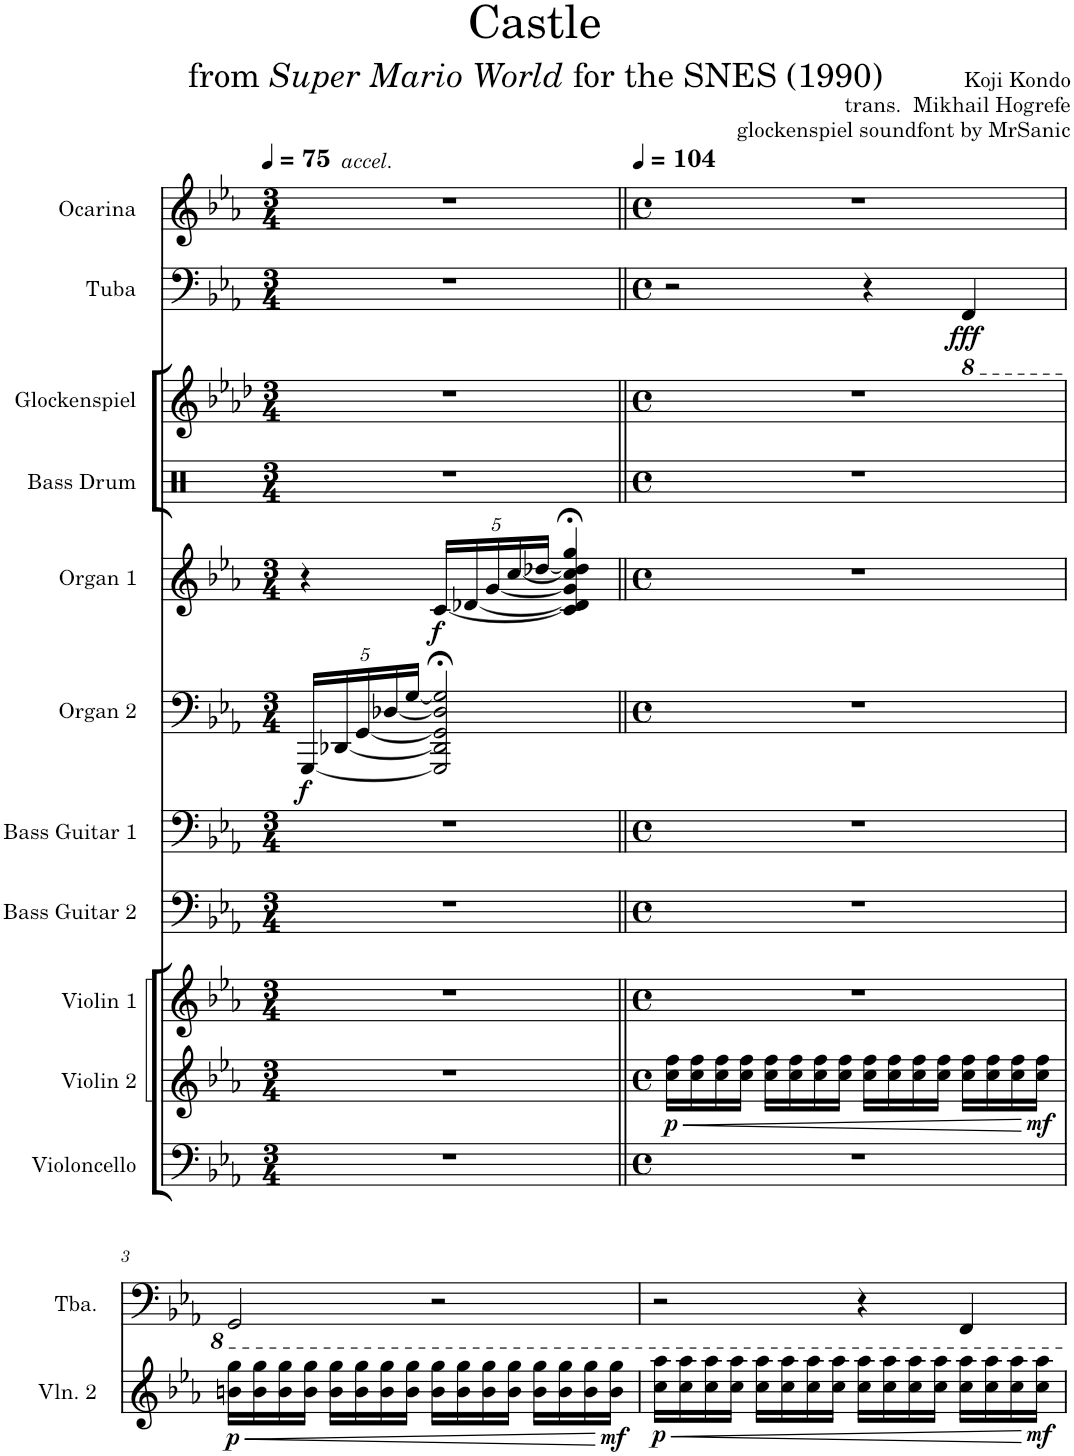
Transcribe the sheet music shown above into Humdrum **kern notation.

**kern	**kern	**dynam	**kern	**dynam	**kern	**kern	**kern	**kern	**dynam	**kern	**dynam	**kern	**kern	**kern	**dynam	**kern
*part12	*part11	*part11	*part10	*part10	*part9	*part8	*part7	*part6	*part6	*part5	*part5	*part4	*part3	*part2	*part2	*part1
*staff12	*staff11	*staff11	*staff10	*staff10	*staff9	*staff8	*staff7	*staff6	*staff6	*staff5	*staff5	*staff4	*staff3	*staff2	*staff2	*staff1
*I"Violoncello	*I"Violin	*	*I"Violin 2	*	*I"Violin 1	*I"Bass Guitar 2	*I"Bass Guitar 1	*I"Organ 2	*	*I"Organ 1	*	*I"Bass Drum	*I"Glockenspiel	*I"Tuba	*	*I"Ocarina
*I'Vc.	*I'Vln	*	*I'Vln. 2	*	*I'Vln. 1	*I'B. Guit. 2	*I'B. Guit. 1	*I'Org. 2	*	*I'Org. 1	*	*I'BD	*I'Glock.	*I'Tba.	*	*I'Oc.
*	*stria5	*	*	*	*	*	*	*	*	*	*	*	*	*	*	*
*clefF4	*clefG2	*	*clefG2	*	*clefG2	*clefF4	*clefF4	*clefF4	*	*clefG2	*	*clefX	*clefG2	*clefF4	*	*clefG2
*	*	*	*	*	*	*	*Trd7c12	*	*	*	*	*	*	*	*	*
*k[b-e-a-]	*k[b-e-a-]	*	*k[b-e-a-]	*	*k[b-e-a-]	*k[b-e-a-]	*k[b-e-a-]	*k[b-e-a-]	*	*k[b-e-a-]	*	*k[]	*k[b-e-a-d-]	*k[b-e-a-]	*	*k[b-e-a-]
*M3/4	*M3/4	*	*M3/4	*	*M3/4	*M3/4	*M3/4	*M3/4	*	*M3/4	*	*M3/4	*M3/4	*M3/4	*	*M3/4
*MM75	*MM75	*	*MM75	*	*MM75	*MM75	*MM75	*MM75	*	*MM75	*	*MM75	*MM75	*MM75	*	*MM75
*	*	*	*	*	*	*	*	*Xbrackettup	*	*	*	*	*	*	*	*
=1	=1	=1	=1	=1	=1	=1	=1	=1	=1	=1	=1	=1	=1	=1	=1	=1
!	!	!	!	!	!	!	!	!	!	!	!	!	!	!	!	!LO:TX:a:i:t=accel.
!	!	!	!	!	!	!	!	!	!LO:DY:b	!	!	!	!	!	!	!
2.r	4r	.	2.r	.	2.r	2.r	2.r	[<20GGG/LL	f	4r	.	2.r	2.r	2.r	.	2.r
.	.	.	.	.	.	.	.	[<20DD-X/	.	.	.	.	.	.	.	.
.	.	.	.	.	.	.	.	[<20GG/	.	.	.	.	.	.	.	.
.	.	.	.	.	.	.	.	[<20D-X/	.	.	.	.	.	.	.	.
.	.	.	.	.	.	.	.	[<20G/JJ	.	.	.	.	.	.	.	.
*	*	*	*	*	*	*	*	*	*	*Xbrackettup	*	*	*	*	*	*
!	!	!	!	!	!	!	!	!	!	!	!LO:DY:b	!	!	!	!	!
.	4r	.	.	.	.	.	.	2GGG/];< 2DD-/];< 2GG/];< 2D-/];< 2G/];<	.	[<20c/LL	f	.	.	.	.	.
.	.	.	.	.	.	.	.	.	.	[<20d-X/	.	.	.	.	.	.
.	.	.	.	.	.	.	.	.	.	[<20g/	.	.	.	.	.	.
.	.	.	.	.	.	.	.	.	.	[20cc/	.	.	.	.	.	.
.	.	.	.	.	.	.	.	.	.	[<20dd-X/JJ	.	.	.	.	.	.
.	8r	.	.	.	.	.	.	.	.	4c/];< 4d-/];< 4g/];< 4cc/];< 4dd-/];< 4gg/;<	.	.	.	.	.	.
.	16r	.	.	.	.	.	.	.	.	.	.	.	.	.	.	.
.	32r	.	.	.	.	.	.	.	.	.	.	.	.	.	.	.
.	64r	.	.	.	.	.	.	.	.	.	.	.	.	.	.	.
!	!	!LO:HP:b	!	!	!	!	!	!	!	!	!	!	!	!	!	!
!	!	!LO:DY:n=1:b	!	!	!	!	!	!	!	!	!	!	!	!	!	!
.	[64cc [64ff	< p	.	.	.	.	.	.	.	.	.	.	.	.	.	.
=2||	=2||	=2||	=2||	=2||	=2||	=2||	=2||	=2||	=2||	=2||	=2||	=2||	=2||	=2||	=2||	=2||
*M4/4	*M4/4	*	*M4/4	*	*M4/4	*M4/4	*M4/4	*M4/4	*	*M4/4	*	*M4/4	*M4/4	*M4/4	*	*M4/4
*met(c)	*met(c)	*	*met(c)	*	*met(c)	*met(c)	*met(c)	*met(c)	*	*met(c)	*	*met(c)	*met(c)	*met(c)	*	*met(c)
*	*	*	*	*	*	*	*	*	*	*	*	*	*	*	*	*MM104
!	!	!	!	!LO:HP:b	!	!	!	!	!	!	!	!	!	!	!	!
!	!	!	!	!LO:DY:n=1:b	!	!	!	!	!	!	!	!	!	!	!	!
1r	32.cc]\ 32.ff]\KLL	.	16cc\ 16ff\LL	< p	1r	1r	1r	1r	.	1r	.	1r	1r	2r	.	1r
.	16cc\ 16ff\	.	.	.	.	.	.	.	.	.	.	.	.	.	.	.
.	.	.	16cc\ 16ff\	.	.	.	.	.	.	.	.	.	.	.	.	.
.	16cc\ 16ff\J	.	.	.	.	.	.	.	.	.	.	.	.	.	.	.
.	.	.	16cc\ 16ff\	.	.	.	.	.	.	.	.	.	.	.	.	.
.	16cc\ 16ff\L	.	.	.	.	.	.	.	.	.	.	.	.	.	.	.
.	.	.	16cc\ 16ff\JJ	.	.	.	.	.	.	.	.	.	.	.	.	.
.	16cc\ 16ff\JJ	.	.	.	.	.	.	.	.	.	.	.	.	.	.	.
.	.	.	16cc\ 16ff\LL	.	.	.	.	.	.	.	.	.	.	.	.	.
.	16cc\ 16ff\LL	.	.	.	.	.	.	.	.	.	.	.	.	.	.	.
.	.	.	16cc\ 16ff\	.	.	.	.	.	.	.	.	.	.	.	.	.
.	16cc\ 16ff\J	.	.	.	.	.	.	.	.	.	.	.	.	.	.	.
.	.	.	16cc\ 16ff\	.	.	.	.	.	.	.	.	.	.	.	.	.
.	16cc\ 16ff\L	.	.	.	.	.	.	.	.	.	.	.	.	.	.	.
.	.	.	16cc\ 16ff\JJ	.	.	.	.	.	.	.	.	.	.	.	.	.
.	16cc\ 16ff\JJ	.	.	.	.	.	.	.	.	.	.	.	.	.	.	.
.	.	.	16cc\ 16ff\LL	.	.	.	.	.	.	.	.	.	.	4r	.	.
.	16cc\ 16ff\LL	.	.	.	.	.	.	.	.	.	.	.	.	.	.	.
.	.	.	16cc\ 16ff\	.	.	.	.	.	.	.	.	.	.	.	.	.
.	16cc\ 16ff\J	.	.	.	.	.	.	.	.	.	.	.	.	.	.	.
.	.	.	16cc\ 16ff\	.	.	.	.	.	.	.	.	.	.	.	.	.
.	16cc\ 16ff\L	.	.	.	.	.	.	.	.	.	.	.	.	.	.	.
.	.	.	16cc\ 16ff\JJ	.	.	.	.	.	.	.	.	.	.	.	.	.
.	16cc\ 16ff\JJ	.	.	.	.	.	.	.	.	.	.	.	.	.	.	.
!	!	!	!	!	!	!	!	!	!	!	!	!	!	!	!LO:DY:b	!
.	.	.	16cc\ 16ff\LL	.	.	.	.	.	.	.	.	.	.	4FFF/	fff	.
.	16cc\ 16ff\LL	.	.	.	.	.	.	.	.	.	.	.	.	.	.	.
.	.	.	16cc\ 16ff\	.	.	.	.	.	.	.	.	.	.	.	.	.
.	16cc\ 16ff\J	.	.	.	.	.	.	.	.	.	.	.	.	.	.	.
.	.	.	16cc\ 16ff\	.	.	.	.	.	.	.	.	.	.	.	.	.
!	!	!LO:DY:n=1:b	!	!	!	!	!	!	!	!	!	!	!	!	!	!
.	16cc\ 16ff\L	[ mf	.	.	.	.	.	.	.	.	.	.	.	.	.	.
!	!	!	!	!LO:DY:n=2:b	!	!	!	!	!	!	!	!	!	!	!	!
.	.	.	16cc\ 16ff\JJ	[ mf	.	.	.	.	.	.	.	.	.	.	.	.
!	!	!LO:HP:b	!	!	!	!	!	!	!	!	!	!	!	!	!	!
!	!	!LO:DY:n=2:b	!	!	!	!	!	!	!	!	!	!	!	!	!	!
.	[64bn\ [64gg\JJkk	< p	.	.	.	.	.	.	.	.	.	.	.	.	.	.
!!LO:LB:g=z
=3	=3	=3	=3	=3	=3	=3	=3	=3	=3	=3	=3	=3	=3	=3	=3	=3
*k[b-e-a-]	*k[b-e-a-]	*	*k[b-e-a-]	*	*k[b-e-a-]	*	*k[b-e-a-]	*k[b-e-a-]	*	*k[b-e-a-]	*	*	*k[b-e-a-d-]	*k[b-e-a-]	*	*k[b-e-a-]
!	!	!	!	!LO:HP:b	!	!	!	!	!	!	!	!	!	!	!	!
!	!	!	!	!LO:DY:n=1:b	!	!	!	!	!	!	!	!	!	!	!	!
1r	32.b]\ 32.gg]\KLL	.	16bn\ 16gg\LL	< p	1r	1r	1r	1r	.	1r	.	1r	1r	2GGG/	.	1r
.	16bn\ 16gg\	.	.	.	.	.	.	.	.	.	.	.	.	.	.	.
.	.	.	16b\ 16gg\	.	.	.	.	.	.	.	.	.	.	.	.	.
.	16b\ 16gg\J	.	.	.	.	.	.	.	.	.	.	.	.	.	.	.
.	.	.	16b\ 16gg\	.	.	.	.	.	.	.	.	.	.	.	.	.
.	16b\ 16gg\L	.	.	.	.	.	.	.	.	.	.	.	.	.	.	.
.	.	.	16b\ 16gg\JJ	.	.	.	.	.	.	.	.	.	.	.	.	.
.	16b\ 16gg\JJ	.	.	.	.	.	.	.	.	.	.	.	.	.	.	.
.	.	.	16b\ 16gg\LL	.	.	.	.	.	.	.	.	.	.	.	.	.
.	16b\ 16gg\LL	.	.	.	.	.	.	.	.	.	.	.	.	.	.	.
.	.	.	16b\ 16gg\	.	.	.	.	.	.	.	.	.	.	.	.	.
.	16b\ 16gg\J	.	.	.	.	.	.	.	.	.	.	.	.	.	.	.
.	.	.	16b\ 16gg\	.	.	.	.	.	.	.	.	.	.	.	.	.
.	16b\ 16gg\L	.	.	.	.	.	.	.	.	.	.	.	.	.	.	.
.	.	.	16b\ 16gg\JJ	.	.	.	.	.	.	.	.	.	.	.	.	.
.	16b\ 16gg\JJ	.	.	.	.	.	.	.	.	.	.	.	.	.	.	.
.	.	.	16b\ 16gg\LL	.	.	.	.	.	.	.	.	.	.	2r	.	.
.	16b\ 16gg\LL	.	.	.	.	.	.	.	.	.	.	.	.	.	.	.
.	.	.	16b\ 16gg\	.	.	.	.	.	.	.	.	.	.	.	.	.
.	16b\ 16gg\J	.	.	.	.	.	.	.	.	.	.	.	.	.	.	.
.	.	.	16b\ 16gg\	.	.	.	.	.	.	.	.	.	.	.	.	.
.	16b\ 16gg\L	.	.	.	.	.	.	.	.	.	.	.	.	.	.	.
.	.	.	16b\ 16gg\JJ	.	.	.	.	.	.	.	.	.	.	.	.	.
.	16b\ 16gg\JJ	.	.	.	.	.	.	.	.	.	.	.	.	.	.	.
.	.	.	16b\ 16gg\LL	.	.	.	.	.	.	.	.	.	.	.	.	.
.	16b\ 16gg\LL	.	.	.	.	.	.	.	.	.	.	.	.	.	.	.
.	.	.	16b\ 16gg\	.	.	.	.	.	.	.	.	.	.	.	.	.
.	16b\ 16gg\J	.	.	.	.	.	.	.	.	.	.	.	.	.	.	.
.	.	.	16b\ 16gg\	.	.	.	.	.	.	.	.	.	.	.	.	.
!	!	!LO:DY:n=1:b	!	!	!	!	!	!	!	!	!	!	!	!	!	!
.	16b\ 16gg\L	[ mf	.	.	.	.	.	.	.	.	.	.	.	.	.	.
!	!	!	!	!LO:DY:n=2:b	!	!	!	!	!	!	!	!	!	!	!	!
.	.	.	16b\ 16gg\JJ	[ mf	.	.	.	.	.	.	.	.	.	.	.	.
!	!	!LO:HP:b	!	!	!	!	!	!	!	!	!	!	!	!	!	!
!	!	!LO:DY:n=2:b	!	!	!	!	!	!	!	!	!	!	!	!	!	!
.	[64cc\ [64aa-\JJkk	< p	.	.	.	.	.	.	.	.	.	.	.	.	.	.
=4	=4	=4	=4	=4	=4	=4	=4	=4	=4	=4	=4	=4	=4	=4	=4	=4
!	!	!	!	!LO:HP:b	!	!	!	!	!	!	!	!	!	!	!	!
!	!	!	!	!LO:DY:n=1:b	!	!	!	!	!	!	!	!	!	!	!	!
1r	32.cc]\ 32.aa-]\KLL	.	16cc\ 16aa-\LL	< p	1r	1r	1r	1r	.	1r	.	1r	1r	2r	.	1r
.	16cc\ 16aa-\	.	.	.	.	.	.	.	.	.	.	.	.	.	.	.
.	.	.	16cc\ 16aa-\	.	.	.	.	.	.	.	.	.	.	.	.	.
.	16cc\ 16aa-\J	.	.	.	.	.	.	.	.	.	.	.	.	.	.	.
.	.	.	16cc\ 16aa-\	.	.	.	.	.	.	.	.	.	.	.	.	.
.	16cc\ 16aa-\L	.	.	.	.	.	.	.	.	.	.	.	.	.	.	.
.	.	.	16cc\ 16aa-\JJ	.	.	.	.	.	.	.	.	.	.	.	.	.
.	16cc\ 16aa-\JJ	.	.	.	.	.	.	.	.	.	.	.	.	.	.	.
.	.	.	16cc\ 16aa-\LL	.	.	.	.	.	.	.	.	.	.	.	.	.
.	16cc\ 16aa-\LL	.	.	.	.	.	.	.	.	.	.	.	.	.	.	.
.	.	.	16cc\ 16aa-\	.	.	.	.	.	.	.	.	.	.	.	.	.
.	16cc\ 16aa-\J	.	.	.	.	.	.	.	.	.	.	.	.	.	.	.
.	.	.	16cc\ 16aa-\	.	.	.	.	.	.	.	.	.	.	.	.	.
.	16cc\ 16aa-\L	.	.	.	.	.	.	.	.	.	.	.	.	.	.	.
.	.	.	16cc\ 16aa-\JJ	.	.	.	.	.	.	.	.	.	.	.	.	.
.	16cc\ 16aa-\JJ	.	.	.	.	.	.	.	.	.	.	.	.	.	.	.
.	.	.	16cc\ 16aa-\LL	.	.	.	.	.	.	.	.	.	.	4r	.	.
.	16cc\ 16aa-\LL	.	.	.	.	.	.	.	.	.	.	.	.	.	.	.
.	.	.	16cc\ 16aa-\	.	.	.	.	.	.	.	.	.	.	.	.	.
.	16cc\ 16aa-\J	.	.	.	.	.	.	.	.	.	.	.	.	.	.	.
.	.	.	16cc\ 16aa-\	.	.	.	.	.	.	.	.	.	.	.	.	.
.	16cc\ 16aa-\L	.	.	.	.	.	.	.	.	.	.	.	.	.	.	.
.	.	.	16cc\ 16aa-\JJ	.	.	.	.	.	.	.	.	.	.	.	.	.
.	16cc\ 16aa-\JJ	.	.	.	.	.	.	.	.	.	.	.	.	.	.	.
.	.	.	16cc\ 16aa-\LL	.	.	.	.	.	.	.	.	.	.	4FFF/	.	.
.	16cc\ 16aa-\LL	.	.	.	.	.	.	.	.	.	.	.	.	.	.	.
.	.	.	16cc\ 16aa-\	.	.	.	.	.	.	.	.	.	.	.	.	.
.	16cc\ 16aa-\J	.	.	.	.	.	.	.	.	.	.	.	.	.	.	.
.	.	.	16cc\ 16aa-\	.	.	.	.	.	.	.	.	.	.	.	.	.
!	!	!LO:DY:n=1:b	!	!	!	!	!	!	!	!	!	!	!	!	!	!
.	16cc\ 16aa-\L	[ mf	.	.	.	.	.	.	.	.	.	.	.	.	.	.
!	!	!	!	!LO:DY:n=2:b	!	!	!	!	!	!	!	!	!	!	!	!
.	.	.	16cc\ 16aa-\JJ	[ mf	.	.	.	.	.	.	.	.	.	.	.	.
!	!	!LO:DY:n=2:b	!	!	!	!	!	!	!	!	!	!	!	!	!	!
.	[64bn\ [64gg\JJkk	p	.	.	.	.	.	.	.	.	.	.	.	.	.	.
=	=	=	=	=	=	=	=	=	=	=	=	=	=	=	=	=
*-	*-	*-	*-	*-	*-	*-	*-	*-	*-	*-	*-	*-	*-	*-	*-	*-
